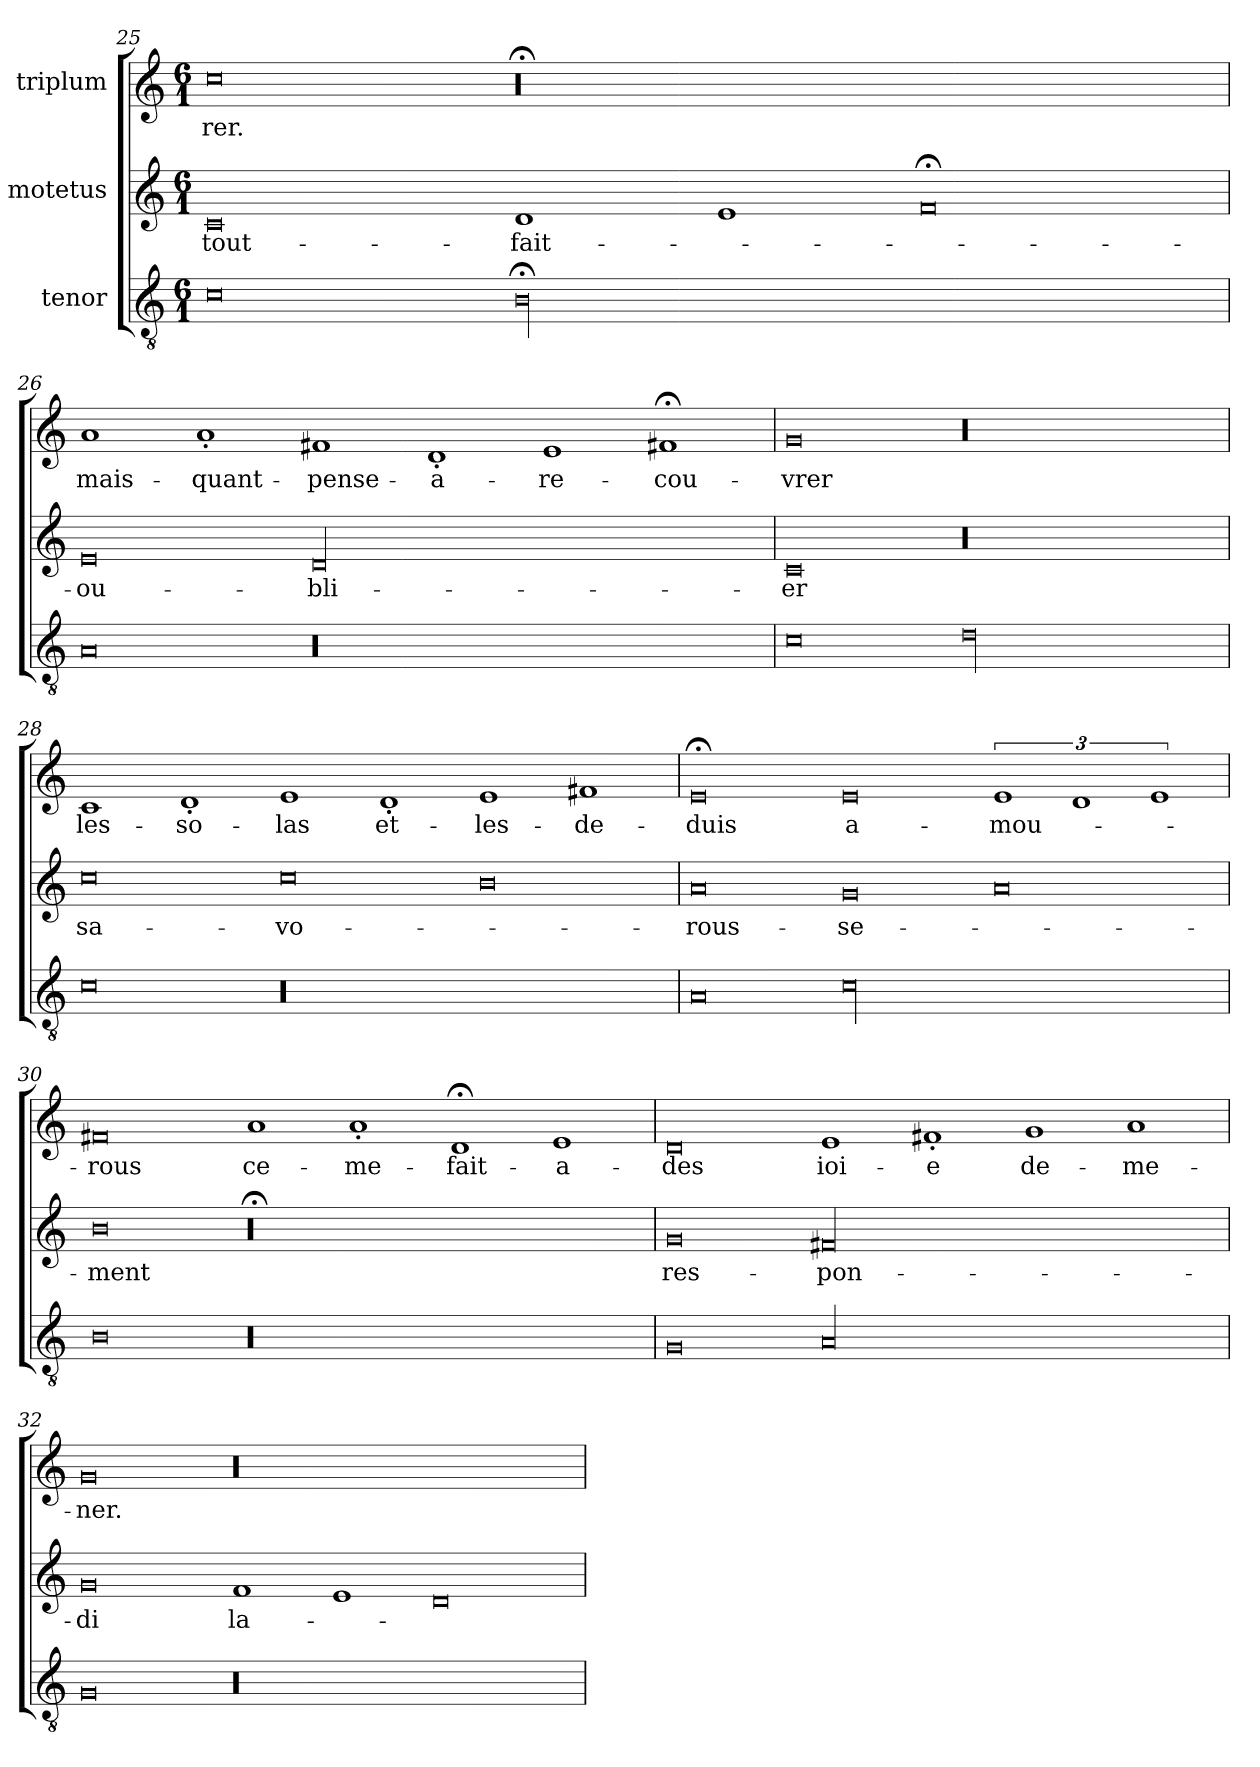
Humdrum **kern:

**kern	**kern	**text	**kern	**text
*part3	*part2	*part2	*part1	*part1
*staff3	*staff2	*staff2	*staff1	*staff1
*I"tenor	*I"motetus	*	*I"triplum	*
*clefGv2	*clefG2	*	*clefG2	*
*k[]	*k[]	*	*k[]	*
*C:	*C:	*	*C:	*
*M6/1	*M6/1	*	*M6/1	*
=25	=25	=25	=25	=25
0c\	0c/	tout-	0cc\	-rer.
00B;<\	1d/	fait-	00r;<	.
.	1e/	.	.	.
.	0f;</	.	.	.
!!LO:PB:g=z
=26	=26	=26	=26	=26
0A/	0e/	ou-	1a/	mais-
.	.	.	1a'/	quant-
00r	00d/	-bli-	1f#X/	pense-
.	.	.	1d'/	a-
.	.	.	1e/	re-
.	.	.	1f#X;</	-cou-
=27	=27	=27	=27	=27
0c\	0c/	-er	0g/	-vrer
00d\	00r	.	00r	.
=28	=28	=28	=28	=28
0c\	0cc\	sa-	1c/	les-
.	.	.	1d'/	so-
00r	0cc\	-vo-	1e/	-las
.	.	.	1d'/	et-
.	0b\	.	1e/	les-
.	.	.	1f#X/	de-
=29	=29	=29	=29	=29
0A/	0a/	-rous-	0e;</	-duis
00c\	0g/	-se-	0e/	a-
.	0a/	.	3%2e/	-mou-
.	.	.	3%2d/	.
.	.	.	3%2e/	.
=30	=30	=30	=30	=30
0B\	0b\	-ment	0f#X/	-rous
00r	00r;<	.	1a/	ce-
.	.	.	1a'/	me-
.	.	.	1d;</	fait-
.	.	.	1e/	a-
=31	=31	=31	=31	=31
0G/	0g/	res-	0d/	-des
00A/	00f#X/	-pon-	1e/	ioi-
.	.	.	1f#X'/	-e
.	.	.	1g/	de-
.	.	.	1a/	-me-
=32	=32	=32	=32	=32
0G/	0g/	-di	0g/	-ner.
00r	1f/	la-	00r	.
.	1e/	.	.	.
.	0d/	.	.	.
=	=	=	=	=
*-	*-	*-	*-	*-
